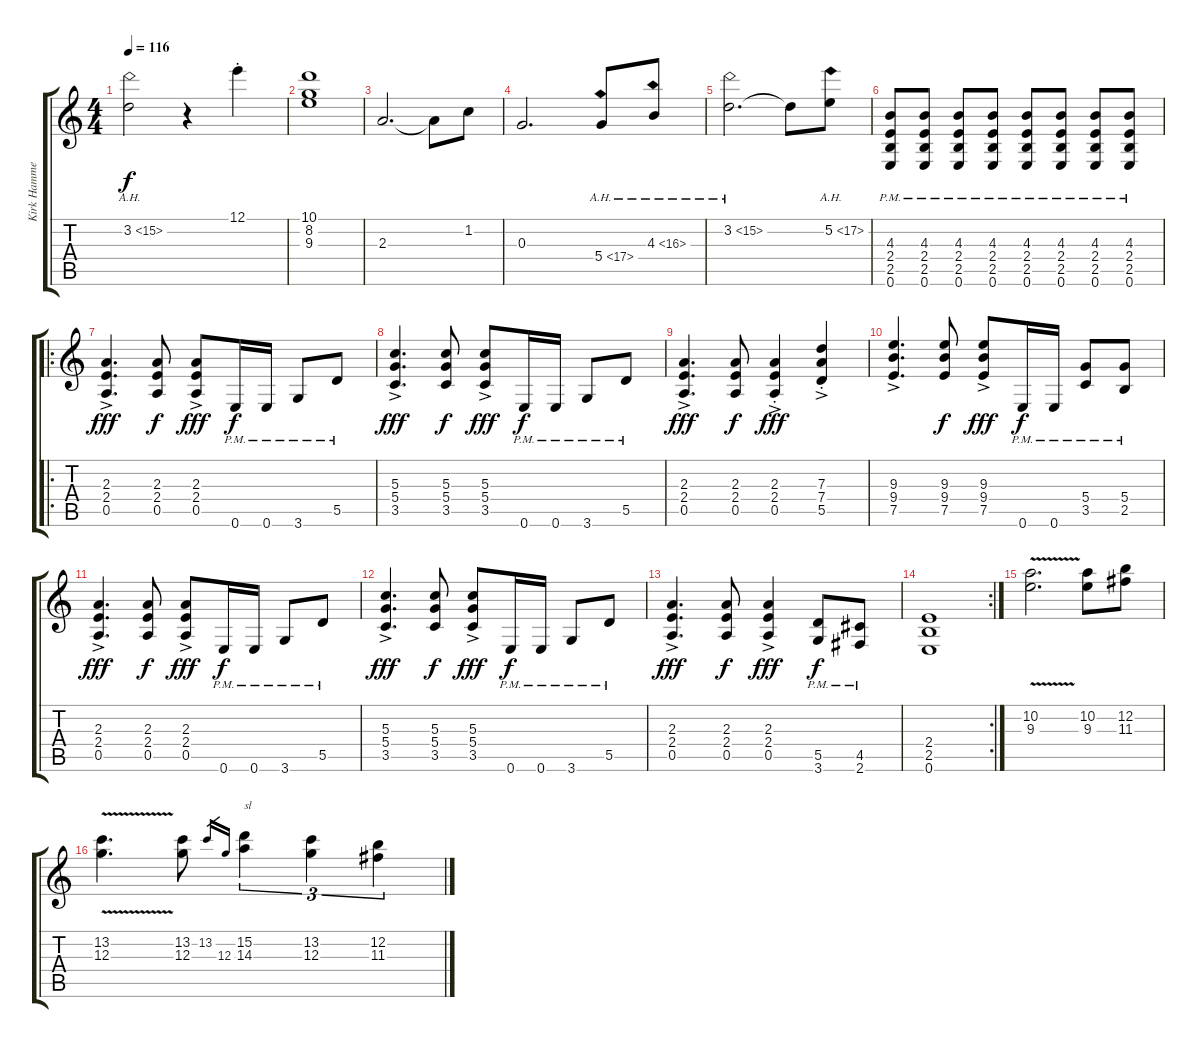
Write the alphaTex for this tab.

\track ("Kirk Hammett" "Kirk Hamme") {instrument distortionguitar}
\staff {score tabs}
\tuning (E4 B3 G3 D3 A2 E2) {hide}
\ts (4 4)
\tempo 116
\clef g2
\ks aminor
3.2{ah 12}.2{dy f} r.4 12.1{st}.4 |
(10.1 8.2 9.3).1 |
2.3.2{d} 2.3{t}.8 1.2.8 |
0.3.2{d} 5.4{ah 12}.8 4.3{ah 12}.8 |
3.2{ah 12}.2{d} 3.2{t}.8 5.2{ah 12}.8 |
(4.3{pm} 2.4{pm} 2.5{pm} 0.6{pm}).8{instrument electricguitarmuted} (4.3{pm} 2.4{pm} 2.5{pm} 0.6{pm}).8 (4.3{pm} 2.4{pm} 2.5{pm} 0.6{pm}).8 (4.3{pm} 2.4{pm} 2.5{pm} 0.6{pm}).8 (4.3{pm} 2.4{pm} 2.5{pm} 0.6{pm}).8 (4.3{pm} 2.4{pm} 2.5{pm} 0.6{pm}).8 (4.3{pm} 2.4{pm} 2.5{pm} 0.6{pm}).8 (4.3{pm} 2.4{pm} 2.5{pm} 0.6{pm}).8 |
\ro
(2.3{ac} 2.4{ac} 0.5{ac}).4{d dy fff instrument distortionguitar} (2.3 2.4 0.5).8{dy f} (2.3{ac} 2.4{ac} 0.5{ac}).8{dy fff} 0.6{pm}.16{dy f instrument electricguitarmuted} 0.6{pm}.16 3.6{pm}.8 5.5{pm}.8 |
(5.3{ac} 5.4{ac} 3.5{ac}).4{d dy fff instrument distortionguitar} (5.3 5.4 3.5).8{dy f} (5.3{ac} 5.4{ac} 3.5{ac}).8{dy fff} 0.6{pm}.16{dy f instrument electricguitarmuted} 0.6{pm}.16 3.6{pm}.8 5.5{pm}.8 |
(2.3{ac} 2.4{ac} 0.5{ac}).4{d dy fff instrument distortionguitar} (2.3 2.4 0.5).8{dy f} (2.3{ac st} 2.4{ac st} 0.5{ac st}).4{dy fff} (7.3{ac st} 7.4{ac st} 5.5{ac st}).4 |
(9.3{ac} 9.4{ac} 7.5{ac}).4{d} (9.3 9.4 7.5).8{dy f} (9.3{ac} 9.4{ac} 7.5{ac}).8{dy fff} 0.6{pm}.16{dy f instrument electricguitarmuted} 0.6{pm}.16 (5.4{pm} 3.5{pm}).8 (5.4{pm} 2.5{pm}).8 |
(2.3{ac} 2.4{ac} 0.5{ac}).4{d dy fff instrument distortionguitar} (2.3 2.4 0.5).8{dy f} (2.3{ac} 2.4{ac} 0.5{ac}).8{dy fff} 0.6{pm}.16{dy f instrument electricguitarmuted} 0.6{pm}.16 3.6{pm}.8 5.5{pm}.8 |
(5.3{ac} 5.4{ac} 3.5{ac}).4{d dy fff instrument distortionguitar} (5.3 5.4 3.5).8{dy f} (5.3{ac} 5.4{ac} 3.5{ac}).8{dy fff} 0.6{pm}.16{dy f instrument electricguitarmuted} 0.6{pm}.16 3.6{pm}.8 5.5{pm}.8 |
(2.3{ac} 2.4{ac} 0.5{ac}).4{d dy fff instrument distortionguitar} (2.3 2.4 0.5).8{dy f} (2.3{ac} 2.4{ac} 0.5{ac}).4{dy fff} (5.5{pm} 3.6{pm}).8{dy f instrument electricguitarmuted} (4.5{pm} 2.6{pm}).8 |
\rc 2
(2.4 2.5 0.6).1{instrument distortionguitar} |
(10.2{v} 9.3{v}).2{d} (10.2 9.3).8 (12.2 11.3).8 |
(13.2{v} 12.3{v}).4{d} (13.2 12.3).8 13.2.16{gr} 12.3.16{gr} (15.2 14.3).4{tu (3 2) txt "sl"} (13.2 12.3).4{tu (3 2)} (12.2 11.3).4{tu (3 2)}
